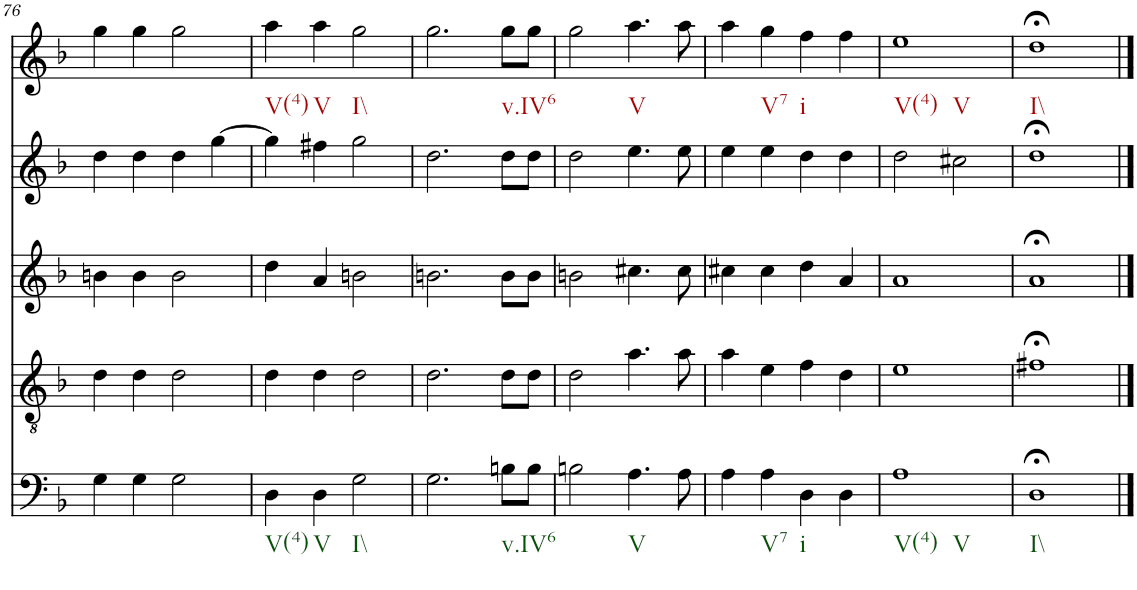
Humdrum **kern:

**kern	**kern	**kern	**kern	**kern
*part5	*part4	*part3	*part2	*part1
*staff5	*staff4	*staff3	*staff2	*staff1
*I"vox	*I"vox	*I"vox	*I"vox	*I"vox
!!LO:PB:g=z
*clefF4	*clefGv2	*clefG2	*clefG2	*clefG2
*k[b-]	*k[b-]	*k[b-]	*k[b-]	*k[b-]
*M4/4	*M4/4	*M4/4	*M4/4	*M4/4
=76	=76	=76	=76	=76
4G\	4d\	4bn\	4dd\	4gg\
4G\	4d\	4b\	4dd\	4gg\
2G\	2d\	2b\	4dd\	2gg\
.	.	.	[4gg\	.
=77	=77	=77	=77	=77
4D\	4d\	4dd\	4gg\]	4aa\
4D\	4d\	4a/	4ff#X\	4aa\
2G\	2d\	2bn\	2gg\	2gg\
=78	=78	=78	=78	=78
2.G\	2.d\	2.bn\	2.dd\	2.gg\
8Bn\L	8d\L	8b\L	8dd\L	8gg\L
8B\J	8d\J	8b\J	8dd\J	8gg\J
=79	=79	=79	=79	=79
2Bn\	2d\	2bn\	2dd\	2gg\
4.A\	4.a\	4.cc#X\	4.ee\	4.aa\
8A\	8a\	8cc#\	8ee\	8aa\
=80	=80	=80	=80	=80
4A\	4a\	4cc#X\	4ee\	4aa\
4A\	4e\	4cc#\	4ee\	4gg\
4D\	4f\	4dd\	4dd\	4ff\
4D\	4d\	4a/	4dd\	4ff\
=81	=81	=81	=81	=81
1A	1e	1a	2dd\	1ee
.	.	.	2cc#X\	.
=82	=82	=82	=82	=82
1D;<	1f#X;<	1a;<	1dd;<	1dd;<
==	==	==	==	==
*-	*-	*-	*-	*-
